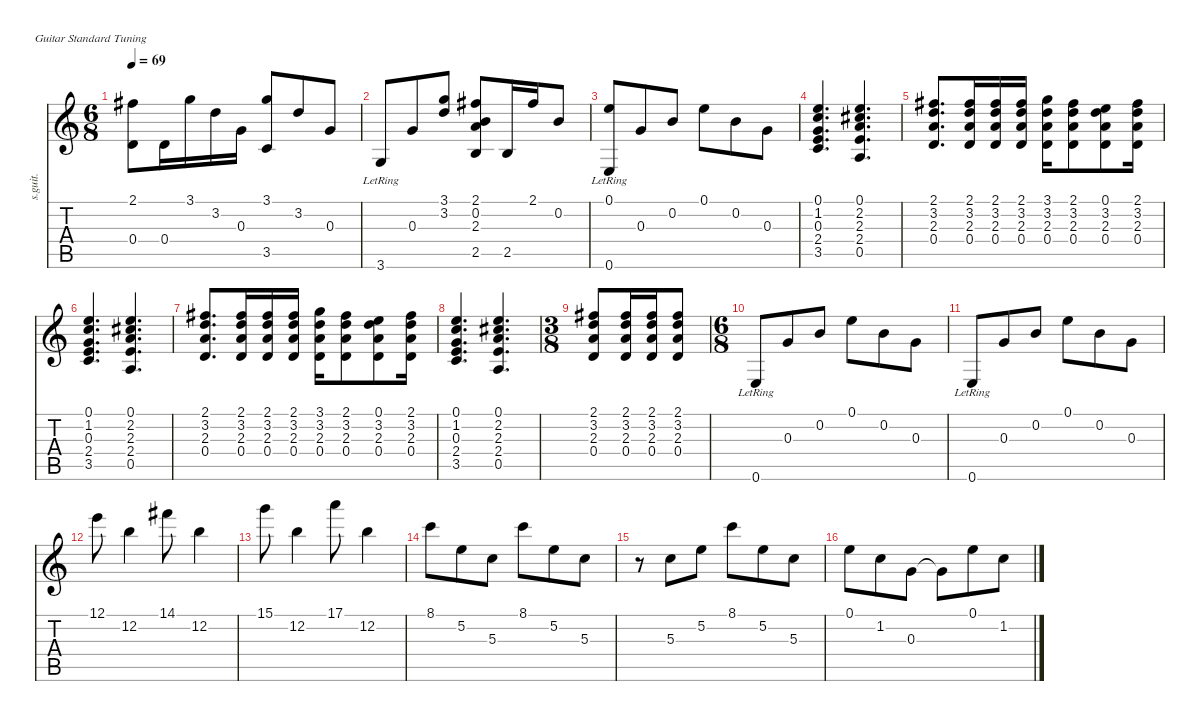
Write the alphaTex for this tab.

\defaultSystemsLayout 4
\hideDynamics
\bracketExtendMode nobrackets
\track ("Guitar I (clean)" "s.guit.") {instrument acousticguitarsteel}
\staff {score tabs}
\tuning (E4 B3 G3 D3 A2 E2)
\ts (6 8)
\tempo 69
\clef g2
\ks c
(2.1{acc #} 0.4).8{dy f beam Down} 0.4.16{beam Down} 3.1.16{beam Down} 3.2.16{beam Down} 0.3.16{beam Down} (3.1 3.5).8{beam Up} 3.2.8{beam Up} 0.3.8{beam Up} |
3.6{lr}.8{beam Up} 0.3.8{beam Up} (3.1 3.2).8{beam Up} (2.1{acc #} 0.2 2.3 2.5).8{beam Up} 2.5.16{beam Up} 2.1{acc #}.16{beam Up} 0.2.8{beam Up} |
(0.1 0.6{lr}).8{beam Up} 0.3.8{beam Up} 0.2.8{beam Up} 0.1.8{beam Down} 0.2.8{beam Down} 0.3.8{beam Down} |
(0.1 1.2 0.3 2.4 3.5).4{d beam Up} (0.1 2.2{acc #} 2.3 2.4 0.5).4{d beam Up} |
(2.1{acc #} 3.2 2.3 0.4).8{d beam Up} (2.1{acc #} 3.2 2.3 0.4).16{beam Up} (2.1{acc #} 3.2 2.3 0.4).16{beam Up} (2.1{acc #} 3.2 2.3 0.4).16{beam Up} (3.1 3.2 2.3 0.4).16{beam Down} (2.1{acc #} 3.2 2.3 0.4).8{beam Down} (0.1 3.2 2.3 0.4).8{beam Down} (2.1{acc #} 3.2 2.3 0.4).16{beam Down} |
(0.1 1.2 0.3 2.4 3.5).4{d beam Up} (0.1 2.2{acc #} 2.3 2.4 0.5).4{d beam Up} |
(2.1{acc #} 3.2 2.3 0.4).8{d beam Up} (2.1{acc #} 3.2 2.3 0.4).16{beam Up} (2.1{acc #} 3.2 2.3 0.4).16{beam Up} (2.1{acc #} 3.2 2.3 0.4).16{beam Up} (3.1 3.2 2.3 0.4).16{beam Down} (2.1{acc #} 3.2 2.3 0.4).8{beam Down} (0.1 3.2 2.3 0.4).8{beam Down} (2.1{acc #} 3.2 2.3 0.4).16{beam Down} |
(0.1 1.2 0.3 2.4 3.5).4{d beam Up} (0.1 2.2{acc #} 2.3 2.4 0.5).4{d beam Up} |
\ts (3 8)
(2.1{acc #} 3.2 2.3 0.4).8{beam Up} (2.1{acc #} 3.2 2.3 0.4).16{beam Up} (2.1{acc #} 3.2 2.3 0.4).16{beam Up} (2.1{acc #} 3.2 2.3 0.4).8{beam Up} |
\ts (6 8)
0.6{lr}.8{beam Up} 0.3.8{beam Up} 0.2.8{beam Up} 0.1.8{beam Down} 0.2.8{beam Down} 0.3.8{beam Down} |
0.6{lr}.8{beam Up} 0.3.8{beam Up} 0.2.8{beam Up} 0.1.8{beam Down} 0.2.8{beam Down} 0.3.8{beam Down} |
12.1.8{beam Down} 12.2.4{beam Down} 14.1{acc #}.8{beam Down} 12.2.4{beam Down} |
15.1.8{beam Down} 12.2.4{beam Down} 17.1.8{beam Down} 12.2.4{beam Down} |
8.1.8{beam Down} 5.2.8{beam Down} 5.3.8{beam Down} 8.1.8{beam Down} 5.2.8{beam Down} 5.3.8{beam Down} |
r.8{beam Down} 5.3.8{beam Down} 5.2.8{beam Down} 8.1.8{beam Down} 5.2.8{beam Down} 5.3.8{beam Down} |
0.1.8{beam Down} 1.2.8{beam Down} 0.3.8{beam Down} 0.3{t}.8{beam Down} 0.1.8{beam Down} 1.2.8{beam Down}
